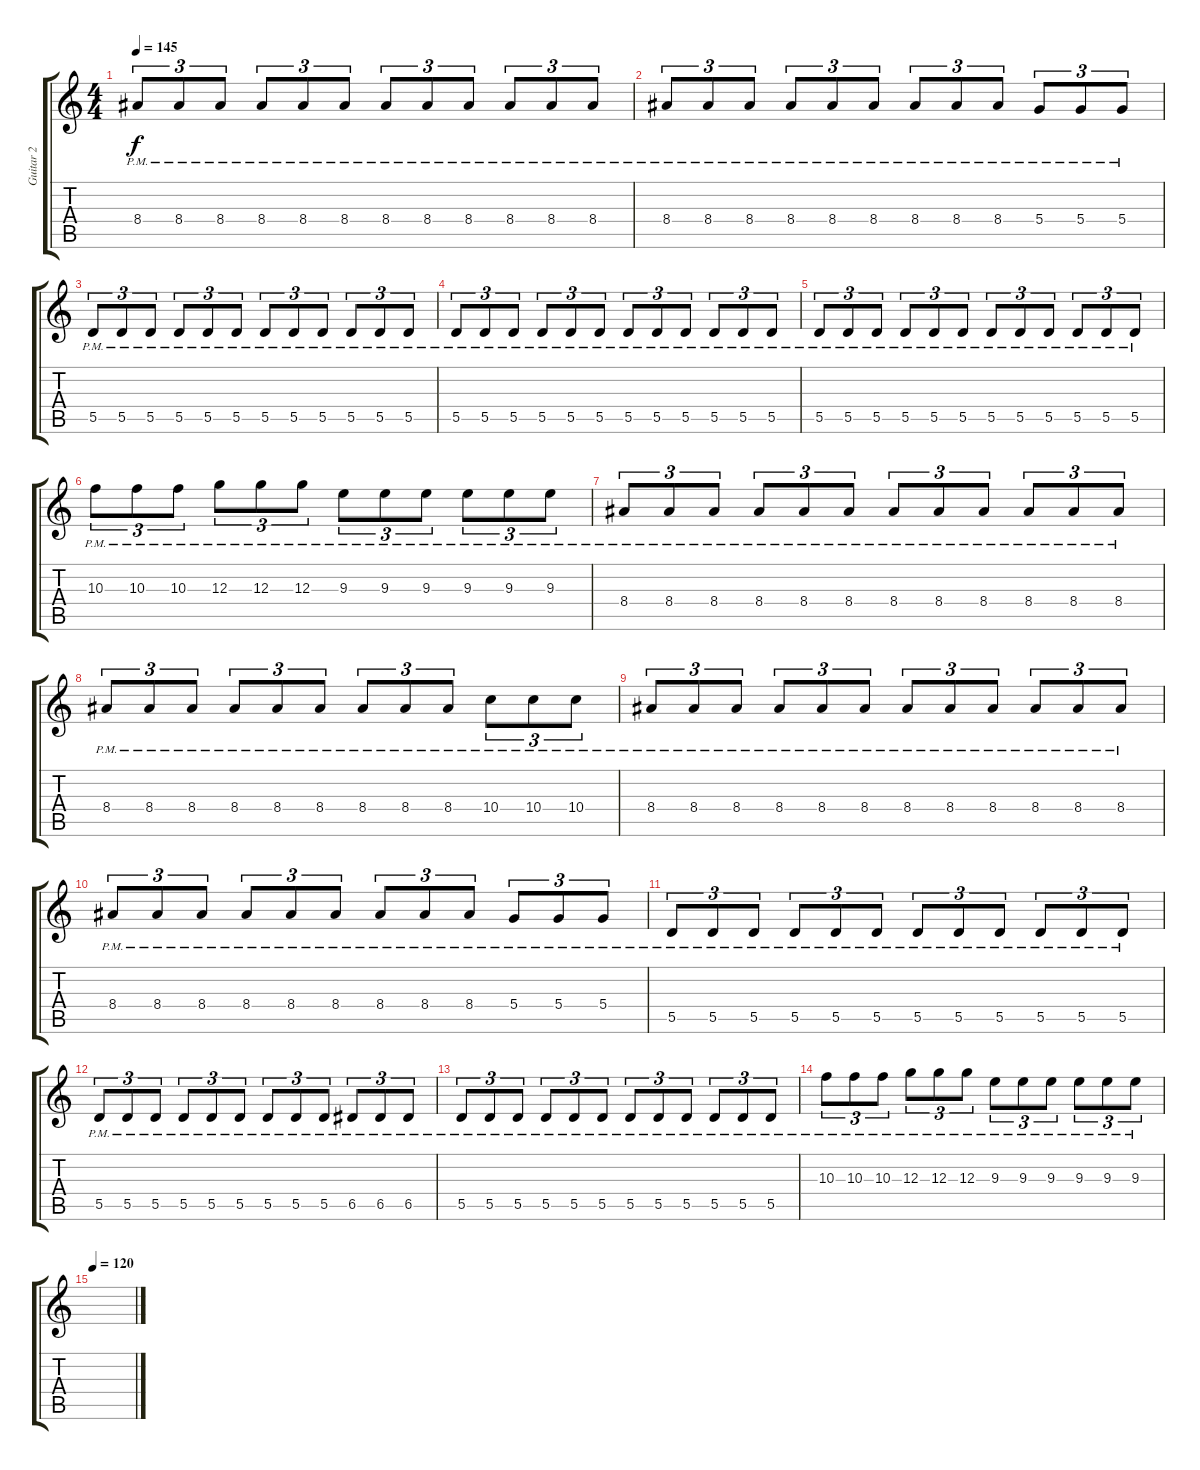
\track ("Guitar 2" "Guitar 2") {instrument distortionguitar}
\staff {score tabs}
\tuning (E4 B3 G3 D3 A2 D2) {hide}
\ts (4 4)
\tempo 145
\clef g2
\ks c
8.4{pm}.8{tu (3 2) dy f} 8.4{pm}.8{tu (3 2)} 8.4{pm}.8{tu (3 2)} 8.4{pm}.8{tu (3 2)} 8.4{pm}.8{tu (3 2)} 8.4{pm}.8{tu (3 2)} 8.4{pm}.8{tu (3 2)} 8.4{pm}.8{tu (3 2)} 8.4{pm}.8{tu (3 2)} 8.4{pm}.8{tu (3 2)} 8.4{pm}.8{tu (3 2)} 8.4{pm}.8{tu (3 2)} |
8.4{pm}.8{tu (3 2)} 8.4{pm}.8{tu (3 2)} 8.4{pm}.8{tu (3 2)} 8.4{pm}.8{tu (3 2)} 8.4{pm}.8{tu (3 2)} 8.4{pm}.8{tu (3 2)} 8.4{pm}.8{tu (3 2)} 8.4{pm}.8{tu (3 2)} 8.4{pm}.8{tu (3 2)} 5.4{pm}.8{tu (3 2)} 5.4{pm}.8{tu (3 2)} 5.4{pm}.8{tu (3 2)} |
5.5{pm}.8{tu (3 2)} 5.5{pm}.8{tu (3 2)} 5.5{pm}.8{tu (3 2)} 5.5{pm}.8{tu (3 2)} 5.5{pm}.8{tu (3 2)} 5.5{pm}.8{tu (3 2)} 5.5{pm}.8{tu (3 2)} 5.5{pm}.8{tu (3 2)} 5.5{pm}.8{tu (3 2)} 5.5{pm}.8{tu (3 2)} 5.5{pm}.8{tu (3 2)} 5.5{pm}.8{tu (3 2)} |
5.5{pm}.8{tu (3 2)} 5.5{pm}.8{tu (3 2)} 5.5{pm}.8{tu (3 2)} 5.5{pm}.8{tu (3 2)} 5.5{pm}.8{tu (3 2)} 5.5{pm}.8{tu (3 2)} 5.5{pm}.8{tu (3 2)} 5.5{pm}.8{tu (3 2)} 5.5{pm}.8{tu (3 2)} 5.5{pm}.8{tu (3 2)} 5.5{pm}.8{tu (3 2)} 5.5{pm}.8{tu (3 2)} |
5.5{pm}.8{tu (3 2)} 5.5{pm}.8{tu (3 2)} 5.5{pm}.8{tu (3 2)} 5.5{pm}.8{tu (3 2)} 5.5{pm}.8{tu (3 2)} 5.5{pm}.8{tu (3 2)} 5.5{pm}.8{tu (3 2)} 5.5{pm}.8{tu (3 2)} 5.5{pm}.8{tu (3 2)} 5.5{pm}.8{tu (3 2)} 5.5{pm}.8{tu (3 2)} 5.5{pm}.8{tu (3 2)} |
10.3{pm}.8{tu (3 2)} 10.3{pm}.8{tu (3 2)} 10.3{pm}.8{tu (3 2)} 12.3{pm}.8{tu (3 2)} 12.3{pm}.8{tu (3 2)} 12.3{pm}.8{tu (3 2)} 9.3{pm}.8{tu (3 2)} 9.3{pm}.8{tu (3 2)} 9.3{pm}.8{tu (3 2)} 9.3{pm}.8{tu (3 2)} 9.3{pm}.8{tu (3 2)} 9.3{pm}.8{tu (3 2)} |
8.4{pm}.8{tu (3 2)} 8.4{pm}.8{tu (3 2)} 8.4{pm}.8{tu (3 2)} 8.4{pm}.8{tu (3 2)} 8.4{pm}.8{tu (3 2)} 8.4{pm}.8{tu (3 2)} 8.4{pm}.8{tu (3 2)} 8.4{pm}.8{tu (3 2)} 8.4{pm}.8{tu (3 2)} 8.4{pm}.8{tu (3 2)} 8.4{pm}.8{tu (3 2)} 8.4{pm}.8{tu (3 2)} |
8.4{pm}.8{tu (3 2)} 8.4{pm}.8{tu (3 2)} 8.4{pm}.8{tu (3 2)} 8.4{pm}.8{tu (3 2)} 8.4{pm}.8{tu (3 2)} 8.4{pm}.8{tu (3 2)} 8.4{pm}.8{tu (3 2)} 8.4{pm}.8{tu (3 2)} 8.4{pm}.8{tu (3 2)} 10.4{pm}.8{tu (3 2)} 10.4{pm}.8{tu (3 2)} 10.4{pm}.8{tu (3 2)} |
8.4{pm}.8{tu (3 2)} 8.4{pm}.8{tu (3 2)} 8.4{pm}.8{tu (3 2)} 8.4{pm}.8{tu (3 2)} 8.4{pm}.8{tu (3 2)} 8.4{pm}.8{tu (3 2)} 8.4{pm}.8{tu (3 2)} 8.4{pm}.8{tu (3 2)} 8.4{pm}.8{tu (3 2)} 8.4{pm}.8{tu (3 2)} 8.4{pm}.8{tu (3 2)} 8.4{pm}.8{tu (3 2)} |
8.4{pm}.8{tu (3 2)} 8.4{pm}.8{tu (3 2)} 8.4{pm}.8{tu (3 2)} 8.4{pm}.8{tu (3 2)} 8.4{pm}.8{tu (3 2)} 8.4{pm}.8{tu (3 2)} 8.4{pm}.8{tu (3 2)} 8.4{pm}.8{tu (3 2)} 8.4{pm}.8{tu (3 2)} 5.4{pm}.8{tu (3 2)} 5.4{pm}.8{tu (3 2)} 5.4{pm}.8{tu (3 2)} |
5.5{pm}.8{tu (3 2)} 5.5{pm}.8{tu (3 2)} 5.5{pm}.8{tu (3 2)} 5.5{pm}.8{tu (3 2)} 5.5{pm}.8{tu (3 2)} 5.5{pm}.8{tu (3 2)} 5.5{pm}.8{tu (3 2)} 5.5{pm}.8{tu (3 2)} 5.5{pm}.8{tu (3 2)} 5.5{pm}.8{tu (3 2)} 5.5{pm}.8{tu (3 2)} 5.5{pm}.8{tu (3 2)} |
5.5{pm}.8{tu (3 2)} 5.5{pm}.8{tu (3 2)} 5.5{pm}.8{tu (3 2)} 5.5{pm}.8{tu (3 2)} 5.5{pm}.8{tu (3 2)} 5.5{pm}.8{tu (3 2)} 5.5{pm}.8{tu (3 2)} 5.5{pm}.8{tu (3 2)} 5.5{pm}.8{tu (3 2)} 6.5{pm}.8{tu (3 2)} 6.5{pm}.8{tu (3 2)} 6.5{pm}.8{tu (3 2)} |
5.5{pm}.8{tu (3 2)} 5.5{pm}.8{tu (3 2)} 5.5{pm}.8{tu (3 2)} 5.5{pm}.8{tu (3 2)} 5.5{pm}.8{tu (3 2)} 5.5{pm}.8{tu (3 2)} 5.5{pm}.8{tu (3 2)} 5.5{pm}.8{tu (3 2)} 5.5{pm}.8{tu (3 2)} 5.5{pm}.8{tu (3 2)} 5.5{pm}.8{tu (3 2)} 5.5{pm}.8{tu (3 2)} |
10.3{pm}.8{tu (3 2)} 10.3{pm}.8{tu (3 2)} 10.3{pm}.8{tu (3 2)} 12.3{pm}.8{tu (3 2)} 12.3{pm}.8{tu (3 2)} 12.3{pm}.8{tu (3 2)} 9.3{pm}.8{tu (3 2)} 9.3{pm}.8{tu (3 2)} 9.3{pm}.8{tu (3 2)} 9.3{pm}.8{tu (3 2)} 9.3{pm}.8{tu (3 2)} 9.3{pm}.8{tu (3 2)} |
\tempo 120
